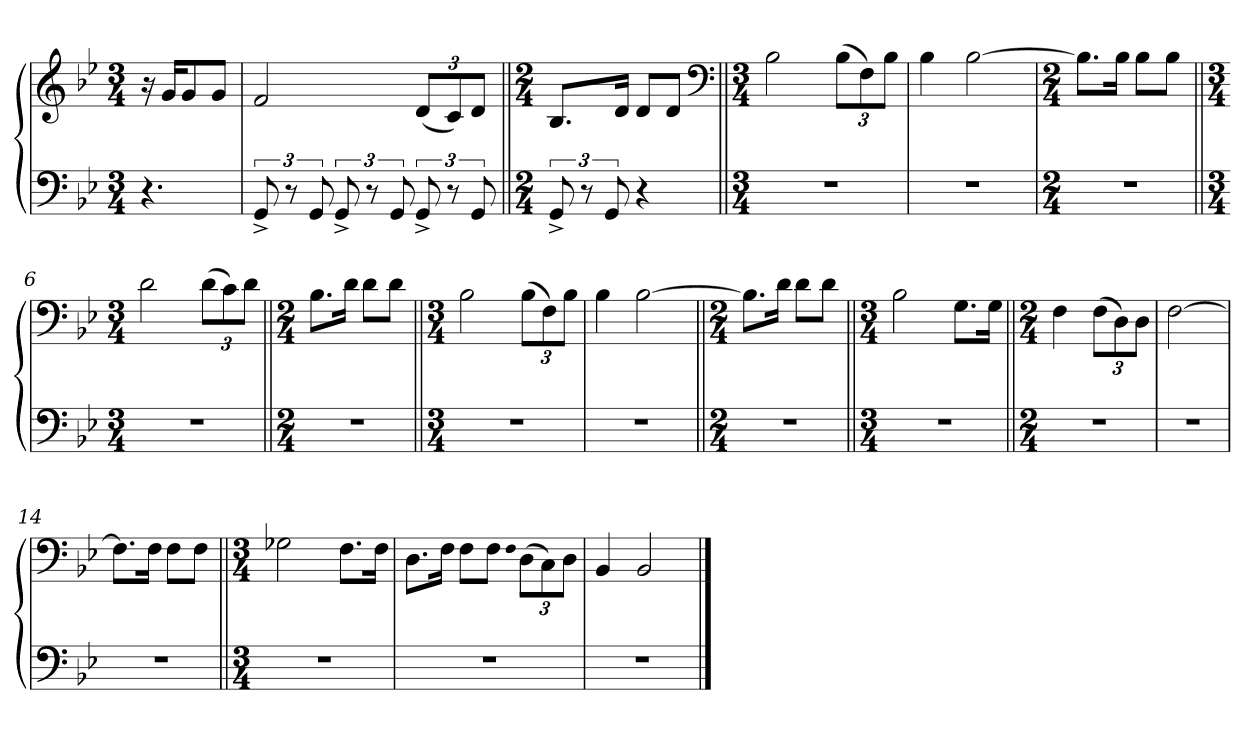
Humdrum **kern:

**kern	**kern
*part1	*part1
*staff2	*staff1
*clefF4	*clefG2
*k[b-e-]	*k[b-e-]
*M3/4	*M3/4
=	=
4.r	16r
.	16g/KL
.	8g/
.	8g/J
=1	=1
12GG^/	2f/
12r	.
12GG/	.
12GG^/	.
12r	.
12GG/	.
12GG^/	(12d/L
12r	12c/)
12GG/	12d/J
=2||	=2||
*M2/4	*M2/4
12GG^/	8.B-/L
12r	.
12GG/	.
.	16d/Jk
4r	8d/L
.	8d/J
*	*clefF4
=3||	=3||
*M3/4	*M3/4
2.r	2B-\
.	(12B-\L
.	12F\)
.	12B-\J
=4	=4
2.r	4B-\
.	[2B-\
=5	=5
*M2/4	*M2/4
2r	8.B-\L]
.	16B-\Jk
.	8B-\L
.	8B-\J
=6||	=6||
*M3/4	*M3/4
2.r	2d\
.	(12d\L
.	12c\)
.	12d\J
=7||	=7||
*M2/4	*M2/4
2r	8.B-\L
.	16d\Jk
.	8d\L
.	8d\J
=8||	=8||
*M3/4	*M3/4
2.r	2B-\
.	(12B-\L
.	12F\)
.	12B-\J
=9	=9
2.r	4B-\
.	[2B-\
=10||	=10||
*M2/4	*M2/4
2r	8.B-\L]
.	16d\Jk
.	8d\L
.	8d\J
=11||	=11||
*M3/4	*M3/4
2.r	2B-\
.	8.G\L
.	16G\Jk
=12||	=12||
*M2/4	*M2/4
2r	4F\
.	(12F\L
.	12D\)
.	12D\J
=13	=13
2r	[2F\
=14	=14
2r	8.F\L]
.	16F\Jk
.	8F\L
.	8F\J
=15||	=15||
*M3/4	*M3/4
2.r	2G-X\
.	8.F\L
.	16F\Jk
=16	=16
2.r	8.D\L
.	16F\Jk
.	8F\L
.	8F\J
.	qF
.	(12D\L
.	12C\)
.	12D\J
=17	=17
2.r	4BB-/
.	2BB-/
==	==
*-	*-
